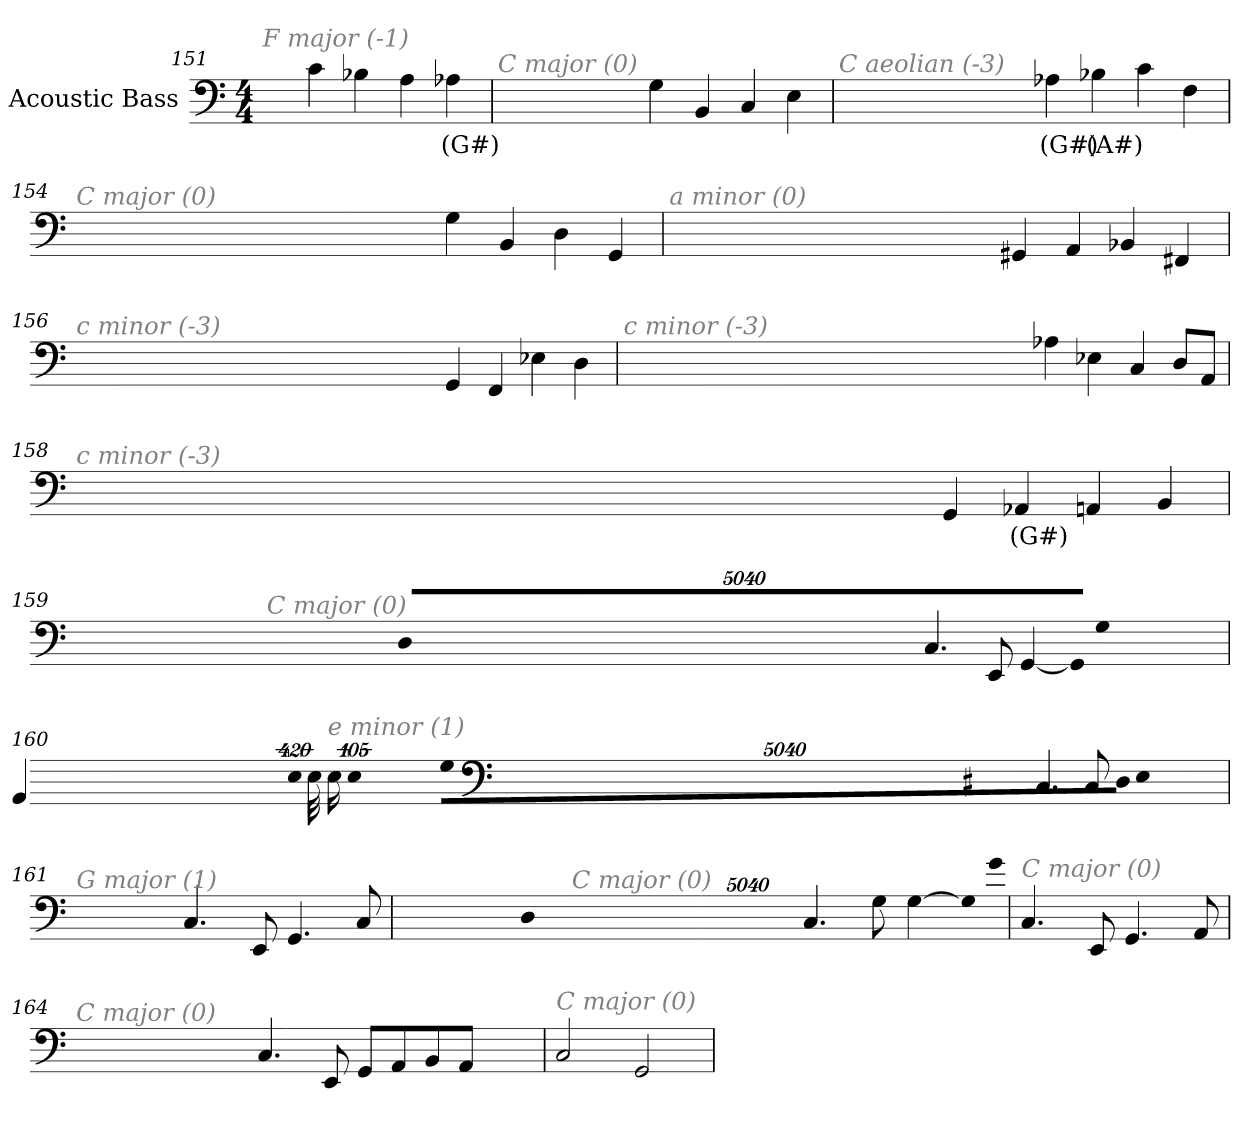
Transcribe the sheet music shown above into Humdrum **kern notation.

**kern	**text
*part1	*part1
*staff1	*staff1
*I"Acoustic Bass	*
*clefF4	*
*ITrd7c12	*
*k[]	*
*C:	*
*M4/4	*
=151	=151
!LO:TX:i:color=#808080:t=F major (-1)	!
4C	.
4BB-X	.
4AA	.
4AA-Xi	(G#)
=152	=152
!LO:TX:i:color=#808080:t=C major (0)	!
4GG	.
4BBB	.
4CC	.
4EE	.
=153	=153
!LO:TX:i:color=#808080:t=C aeolian (-3)	!
4AA-Xi	(G#)
4BB-Xi	(A#)
4C	.
4FF	.
=154	=154
!LO:TX:i:color=#808080:t=C major (0)	!
4GG	.
4BBB	.
4DD	.
4GGG	.
=155	=155
!LO:TX:i:color=#808080:t=a minor (0)	!
4GGG#X	.
4AAA	.
4BBB-X	.
4FFF#X	.
=156	=156
!LO:TX:i:color=#808080:t=c minor (-3)	!
4GGG	.
4FFF	.
4EE-X	.
4DD	.
=157	=157
!LO:TX:i:color=#808080:t=c minor (-3)	!
4AA-X	.
4EE-X	.
4CC	.
8DDL	.
8AAAJ	.
=158	=158
!LO:TX:i:color=#808080:t=c minor (-3)	!
4GGG	.
4AAA-Xi	(G#)
4AAA	.
4BBB	.
=159	=159
!LO:TX:i:color=#808080:t=C major (0)	!
4.CC	.
8EEE	.
[4GGG	.
!LO:N:vis=8	!
40320%3347GGGL]	.
!LO:N:vis=8	!
40320%3347GG	.
!LO:N:vis=8	!
40320%3347DDJ	.
=160	=160
!LO:TX:i:color=#808080:t=e minor (1)	!
4.CC	.
8CC	.
!LO:N:vis=8	!
40320%3347DD#XL	.
!LO:N:vis=8	!
40320%3347EE	.
!LO:N:vis=8	!
40320%3347GGJ	.
!LO:N:vis=1024	!
[13440%13EEL	.
16EEL_	.
32EEL_	.
!LO:N:vis=1024%31	!
13440%407EEL]	.
8AAAJ	.
=161	=161
!LO:TX:i:color=#808080:t=G major (1)	!
4.CC	.
8EEE	.
4.GGG	.
8CC	.
=162	=162
!LO:TX:i:color=#808080:t=C major (0)	!
4.CC	.
8GG	.
[4GG	.
!LO:N:vis=8	!
40320%3347GGL]	.
!LO:N:vis=8	!
40320%3347G	.
!LO:N:vis=8	!
40320%3347DDJ	.
=163	=163
!LO:TX:i:color=#808080:t=C major (0)	!
4.CC	.
8EEE	.
4.GGG	.
8AAA	.
=164	=164
!LO:TX:i:color=#808080:t=C major (0)	!
4.CC	.
8EEE	.
8GGGL	.
8AAA	.
8BBB	.
8AAAJ	.
=165	=165
!LO:TX:i:color=#808080:t=C major (0)	!
2CC	.
2GGG	.
=	=
*-	*-
